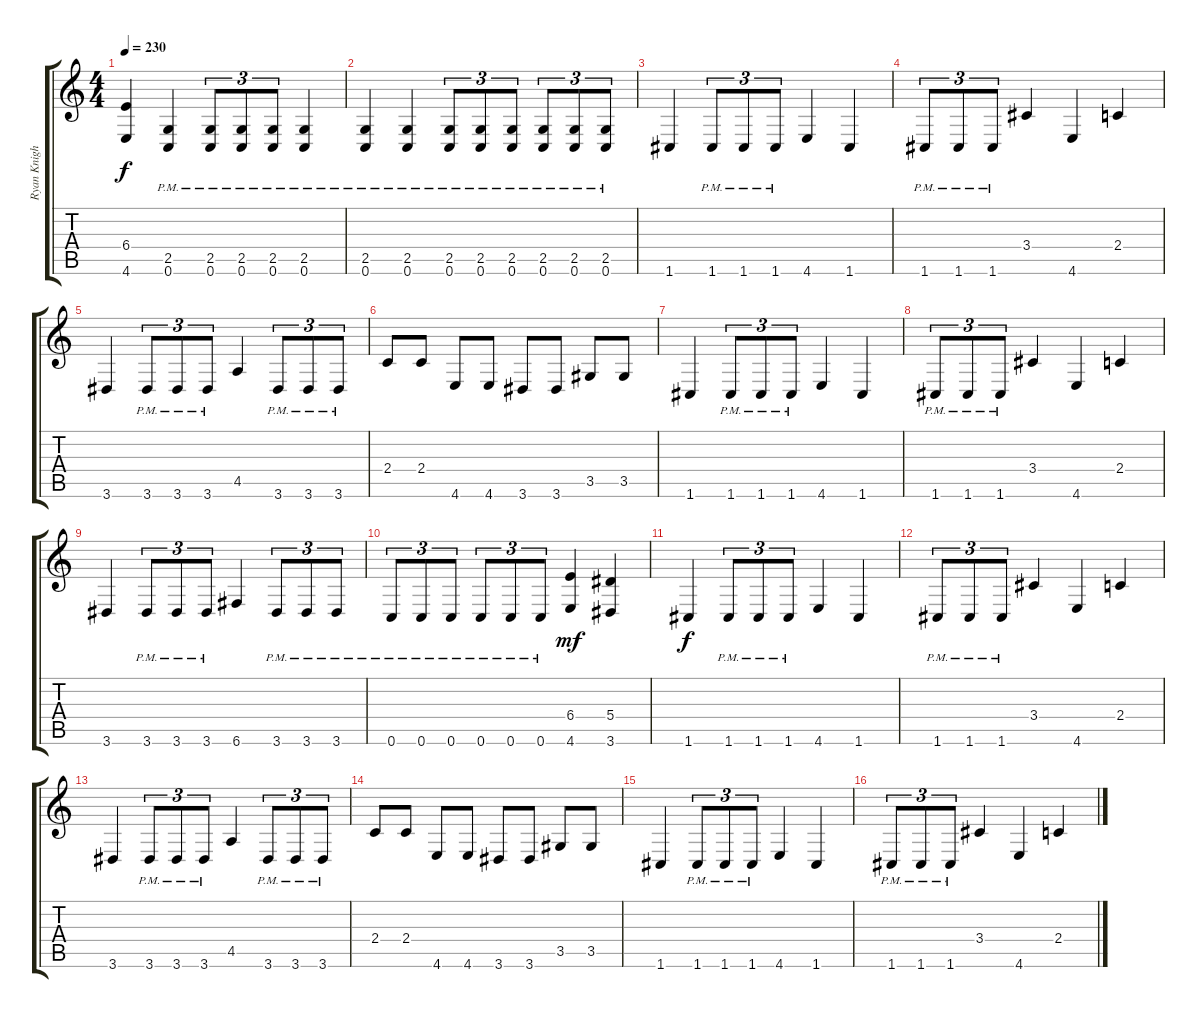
\track ("Ryan Knight" "Ryan Knigh") {instrument distortionguitar}
\staff {score tabs}
\tuning (C4 G3 Eb3 Bb2 F2 C2) {hide}
\ts (4 4)
\tempo 230
\clef g2
\ks c
(6.4 4.6).4{dy f} (2.5{pm} 0.6{pm}).4 (2.5{pm} 0.6{pm}).8{tu (3 2)} (2.5{pm} 0.6{pm}).8{tu (3 2)} (2.5{pm} 0.6{pm}).8{tu (3 2)} (2.5{pm} 0.6{pm}).4 |
(2.5{pm} 0.6{pm}).4 (2.5{pm} 0.6{pm}).4 (2.5{pm} 0.6{pm}).8{tu (3 2)} (2.5{pm} 0.6).8{tu (3 2)} (2.5{pm} 0.6{pm}).8{tu (3 2)} (2.5{pm} 0.6{pm}).8{tu (3 2)} (2.5{pm} 0.6{pm}).8{tu (3 2)} (2.5{pm} 0.6{pm}).8{tu (3 2)} |
1.6.4 1.6{pm}.8{tu (3 2)} 1.6{pm}.8{tu (3 2)} 1.6{pm}.8{tu (3 2)} 4.6.4 1.6.4 |
1.6{pm}.8{tu (3 2)} 1.6{pm}.8{tu (3 2)} 1.6{pm}.8{tu (3 2)} 3.4.4 4.6.4 2.4.4 |
3.6.4 3.6{pm}.8{tu (3 2)} 3.6{pm}.8{tu (3 2)} 3.6{pm}.8{tu (3 2)} 4.5.4 3.6{pm}.8{tu (3 2)} 3.6{pm}.8{tu (3 2)} 3.6{pm}.8{tu (3 2)} |
2.4.8 2.4.8 4.6.8 4.6.8 3.6.8 3.6.8 3.5.8 3.5.8 |
1.6.4 1.6{pm}.8{tu (3 2)} 1.6{pm}.8{tu (3 2)} 1.6{pm}.8{tu (3 2)} 4.6.4 1.6.4 |
1.6{pm}.8{tu (3 2)} 1.6{pm}.8{tu (3 2)} 1.6{pm}.8{tu (3 2)} 3.4.4 4.6.4 2.4.4 |
3.6.4 3.6{pm}.8{tu (3 2)} 3.6{pm}.8{tu (3 2)} 3.6{pm}.8{tu (3 2)} 6.6.4 3.6{pm}.8{tu (3 2)} 3.6{pm}.8{tu (3 2)} 3.6{pm}.8{tu (3 2)} |
0.6{pm}.8{tu (3 2)} 0.6{pm}.8{tu (3 2)} 0.6{pm}.8{tu (3 2)} 0.6{pm}.8{tu (3 2)} 0.6{pm}.8{tu (3 2)} 0.6{pm}.8{tu (3 2)} (6.4 4.6).4{dy mf} (5.4 3.6).4 |
1.6.4{dy f} 1.6{pm}.8{tu (3 2)} 1.6{pm}.8{tu (3 2)} 1.6{pm}.8{tu (3 2)} 4.6.4 1.6.4 |
1.6{pm}.8{tu (3 2)} 1.6{pm}.8{tu (3 2)} 1.6{pm}.8{tu (3 2)} 3.4.4 4.6.4 2.4.4 |
3.6.4 3.6{pm}.8{tu (3 2)} 3.6{pm}.8{tu (3 2)} 3.6{pm}.8{tu (3 2)} 4.5.4 3.6{pm}.8{tu (3 2)} 3.6{pm}.8{tu (3 2)} 3.6{pm}.8{tu (3 2)} |
2.4.8 2.4.8 4.6.8 4.6.8 3.6.8 3.6.8 3.5.8 3.5.8 |
1.6.4 1.6{pm}.8{tu (3 2)} 1.6{pm}.8{tu (3 2)} 1.6{pm}.8{tu (3 2)} 4.6.4 1.6.4 |
1.6{pm}.8{tu (3 2)} 1.6{pm}.8{tu (3 2)} 1.6{pm}.8{tu (3 2)} 3.4.4 4.6.4 2.4.4
